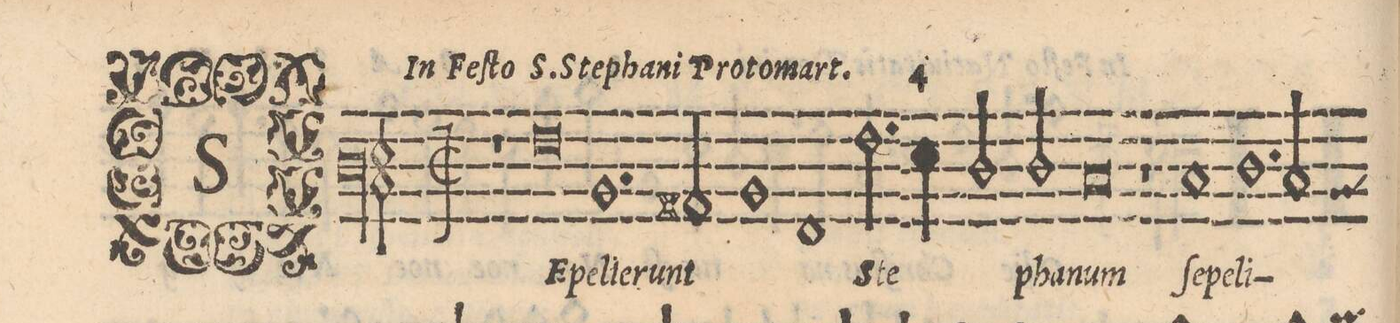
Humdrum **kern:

**kern	**text
*I"BASSVS	*
*clefF3	*
*k[]	*
*met(C|)	*
*M2/1	*
1r	.
0A	SE-
=2-	=2-
1.D	-pe-
=3-	=3-
2C#X/	-li-
1D	-e-
=4-	=4-
1AA	-runt
2.A\	Ste-
4G\	.
=5-	=5-
2F/	.
2F/	-pha-
0E	-num
=6-	=6-
1r	.
=7-	=7-
1E	ſe-
1.F	-pe-
=8-	=8-
2E/	-li-
*custos:D	*
*-	*-
